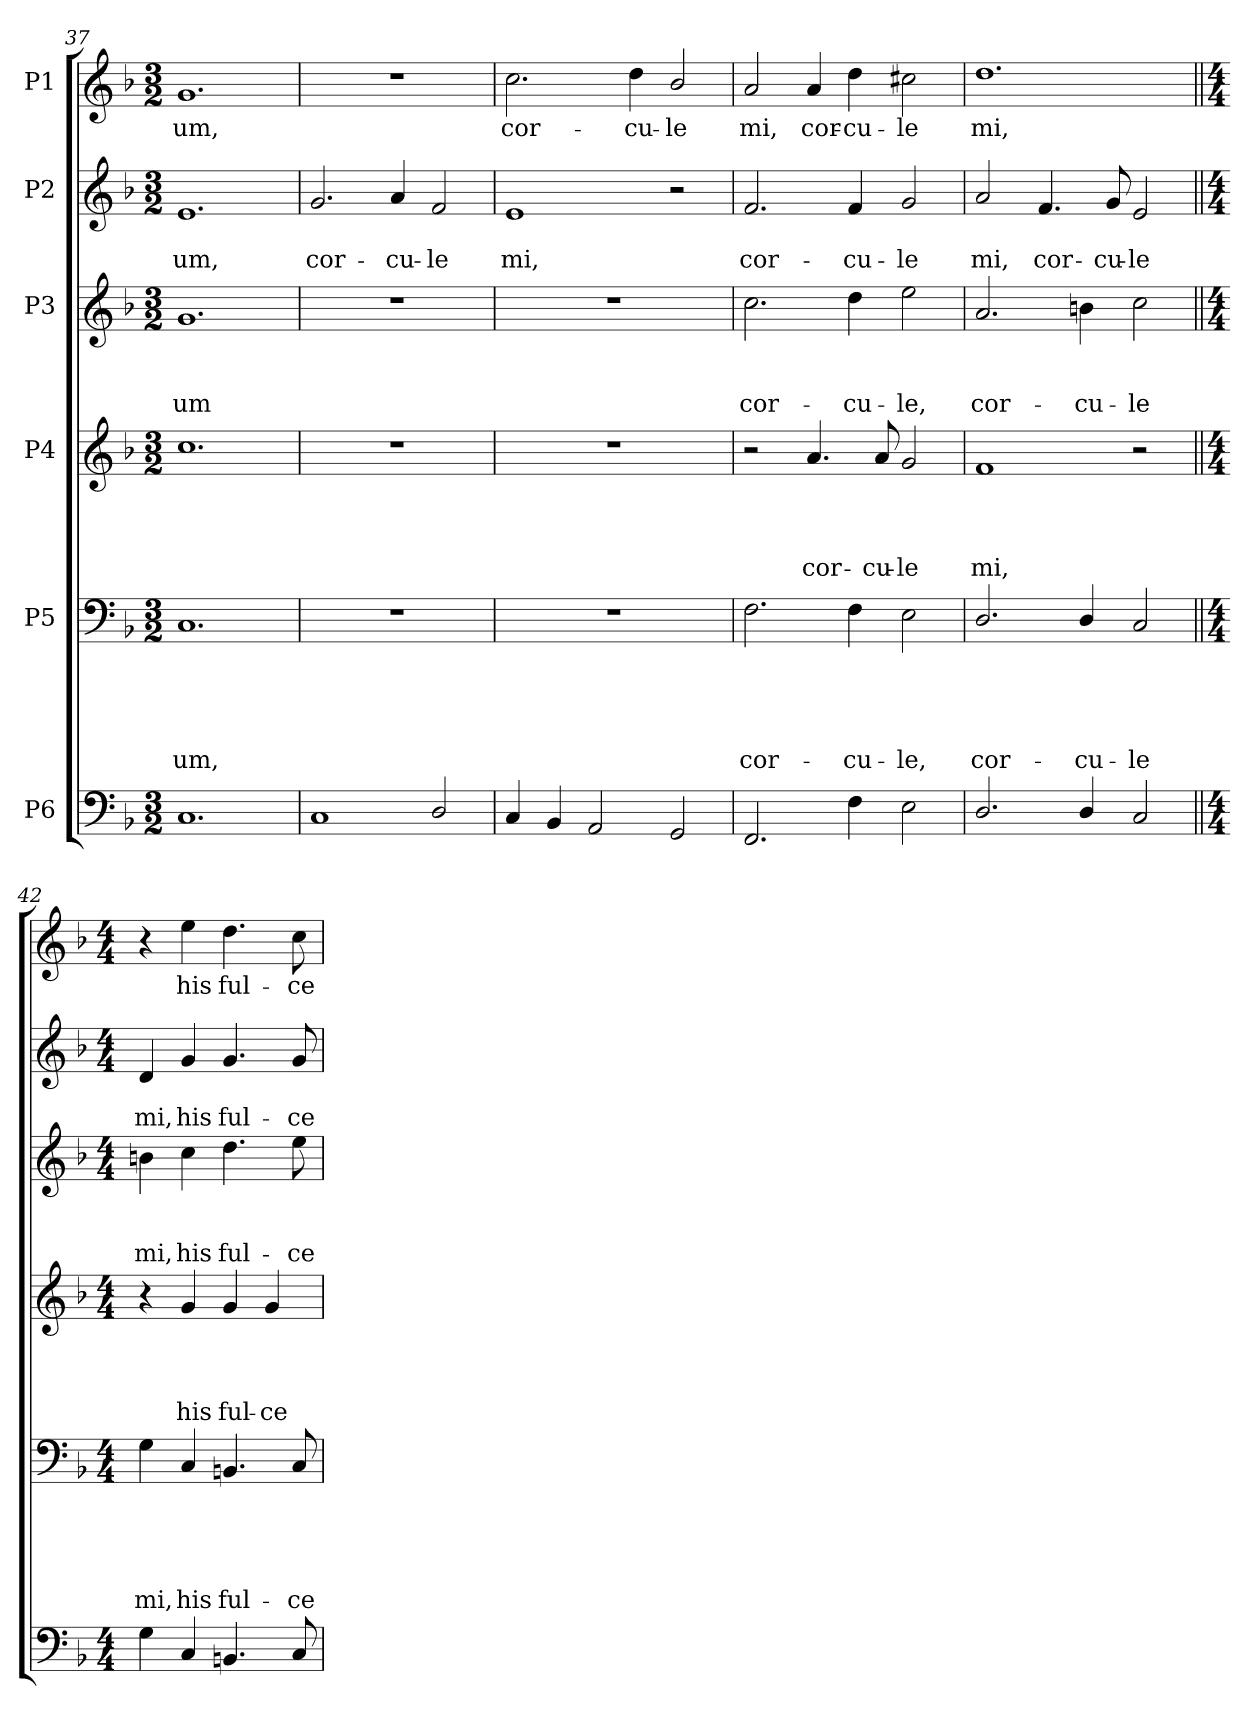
**kern	**kern	**text	**text	**text	**text	**text	**kern	**text	**text	**text	**text	**kern	**text	**text	**text	**kern	**text	**text	**kern	**text
*part6	*part5	*part5	*part5	*part5	*part5	*part5	*part4	*part4	*part4	*part4	*part4	*part3	*part3	*part3	*part3	*part2	*part2	*part2	*part1	*part1
*staff6	*staff5	*staff5	*staff5	*staff5	*staff5	*staff5	*staff4	*staff4	*staff4	*staff4	*staff4	*staff3	*staff3	*staff3	*staff3	*staff2	*staff2	*staff2	*staff1	*staff1
*I"P6	*I"P5	*	*	*	*	*	*I"P4	*	*	*	*	*I"P3	*	*	*	*I"P2	*	*	*I"P1	*
*clefF4	*clefF4	*	*	*	*	*	*clefG2	*	*	*	*	*clefG2	*	*	*	*clefG2	*	*	*clefG2	*
*	*	*	*	*	*	*	*ITrd7c12	*	*	*	*	*ITrd7c12	*	*	*	*	*	*	*	*
*k[b-]	*k[b-]	*	*	*	*	*	*k[b-]	*	*	*	*	*k[b-]	*	*	*	*k[b-]	*	*	*k[b-]	*
*F:	*F:	*	*	*	*	*	*F:	*	*	*	*	*F:	*	*	*	*F:	*	*	*F:	*
*M3/2	*M3/2	*	*	*	*	*	*M3/2	*	*	*	*	*M3/2	*	*	*	*M3/2	*	*	*M3/2	*
=37	=37	=37	=37	=37	=37	=37	=37	=37	=37	=37	=37	=37	=37	=37	=37	=37	=37	=37	=37	=37
!	!	!	!	!	!	!LO:LY:b	!	!	!	!	!	!	!	!	!LO:LY:b	!	!	!LO:LY:b	!	!LO:LY:b
1.C	1.C	.	.	.	.	-um,	1.c	.	.	.	.	1.G	.	.	-um	1.e	.	-um,	1.g	-um,
=38	=38	=38	=38	=38	=38	=38	=38	=38	=38	=38	=38	=38	=38	=38	=38	=38	=38	=38	=38	=38
!	!LO:N:vis=1	!	!	!	!	!	!LO:N:vis=1	!	!	!	!	!LO:N:vis=1	!	!	!	!	!	!LO:LY:b	!LO:N:vis=1	!
1C	1.r	.	.	.	.	.	1.r	.	.	.	.	1.r	.	.	.	2.g/	.	cor-	1.r	.
!	!	!	!	!	!	!	!	!	!	!	!	!	!	!	!	!	!	!LO:LY:b	!	!
.	.	.	.	.	.	.	.	.	.	.	.	.	.	.	.	4a/	.	-cu-	.	.
!	!	!	!	!	!	!	!	!	!	!	!	!	!	!	!	!	!	!LO:LY:b	!	!
2D/	.	.	.	.	.	.	.	.	.	.	.	.	.	.	.	2f/	.	-le	.	.
!!LO:PB:g=z
=39	=39	=39	=39	=39	=39	=39	=39	=39	=39	=39	=39	=39	=39	=39	=39	=39	=39	=39	=39	=39
!	!LO:N:vis=1	!	!	!	!	!	!LO:N:vis=1	!	!	!	!	!LO:N:vis=1	!	!	!	!	!	!LO:LY:b	!	!LO:LY:b
4C/	1.r	.	.	.	.	.	1.r	.	.	.	.	1.r	.	.	.	1e	.	mi,	2.cc\	cor-
4BB-/	.	.	.	.	.	.	.	.	.	.	.	.	.	.	.	.	.	.	.	.
2AA/	.	.	.	.	.	.	.	.	.	.	.	.	.	.	.	.	.	.	.	.
!	!	!	!	!	!	!	!	!	!	!	!	!	!	!	!	!	!	!	!	!LO:LY:b
.	.	.	.	.	.	.	.	.	.	.	.	.	.	.	.	.	.	.	4dd\	-cu-
!	!	!	!	!	!	!	!	!	!	!	!	!	!	!	!	!	!	!	!	!LO:LY:b
2GG/	.	.	.	.	.	.	.	.	.	.	.	.	.	.	.	2r	.	.	2b-/	-le
=40	=40	=40	=40	=40	=40	=40	=40	=40	=40	=40	=40	=40	=40	=40	=40	=40	=40	=40	=40	=40
!	!	!	!	!	!	!LO:LY:b	!	!	!	!	!	!	!	!	!LO:LY:b	!	!	!LO:LY:b	!	!LO:LY:b
2.FF/	2.F\	.	.	.	.	cor-	2r	.	.	.	.	2.c\	.	.	cor-	2.f/	.	cor-	2a/	mi,
!	!	!	!	!	!	!	!	!	!	!	!LO:LY:b	!	!	!	!	!	!	!	!	!LO:LY:b
.	.	.	.	.	.	.	4.A/	.	.	.	cor-	.	.	.	.	.	.	.	4a/	cor-
!	!	!	!	!	!	!LO:LY:b	!	!	!	!	!	!	!	!	!LO:LY:b	!	!	!LO:LY:b	!	!LO:LY:b
4F\	4F\	.	.	.	.	-cu-	.	.	.	.	.	4d\	.	.	-cu-	4f/	.	-cu-	4dd\	-cu-
!	!	!	!	!	!	!	!	!	!	!	!LO:LY:b	!	!	!	!	!	!	!	!	!
.	.	.	.	.	.	.	8A/	.	.	.	-cu-	.	.	.	.	.	.	.	.	.
!	!	!	!	!	!	!LO:LY:b	!	!	!	!	!LO:LY:b	!	!	!	!LO:LY:b	!	!	!LO:LY:b	!	!LO:LY:b
2E\	2E\	.	.	.	.	-le,	2G/	.	.	.	-le	2e\	.	.	-le,	2g/	.	-le	2cc#X\	-le
=41	=41	=41	=41	=41	=41	=41	=41	=41	=41	=41	=41	=41	=41	=41	=41	=41	=41	=41	=41	=41
!	!	!	!	!	!	!LO:LY:b	!	!	!	!	!LO:LY:b	!	!	!	!LO:LY:b	!	!	!LO:LY:b	!	!LO:LY:b
2.D/	2.D/	.	.	.	.	cor-	1F	.	.	.	mi,	2.A/	.	.	cor-	2a/	.	mi,	1.dd	mi,
!	!	!	!	!	!	!	!	!	!	!	!	!	!	!	!	!	!	!LO:LY:b	!	!
.	.	.	.	.	.	.	.	.	.	.	.	.	.	.	.	4.f/	.	cor-	.	.
!	!	!	!	!	!	!LO:LY:b	!	!	!	!	!	!	!	!	!LO:LY:b	!	!	!	!	!
4D/	4D/	.	.	.	.	-cu-	.	.	.	.	.	4Bn\	.	.	-cu-	.	.	.	.	.
!	!	!	!	!	!	!	!	!	!	!	!	!	!	!	!	!	!	!LO:LY:b	!	!
.	.	.	.	.	.	.	.	.	.	.	.	.	.	.	.	8g/	.	-cu-	.	.
!	!	!	!	!	!	!LO:LY:b	!	!	!	!	!	!	!	!	!LO:LY:b	!	!	!LO:LY:b	!	!
2C/	2C/	.	.	.	.	-le	2r	.	.	.	.	2c\	.	.	-le	2e/	.	-le	.	.
=42||	=42||	=42||	=42||	=42||	=42||	=42||	=42||	=42||	=42||	=42||	=42||	=42||	=42||	=42||	=42||	=42||	=42||	=42||	=42||	=42||
*M4/4	*M4/4	*	*	*	*	*	*M4/4	*	*	*	*	*M4/4	*	*	*	*M4/4	*	*	*M4/4	*
!	!	!	!	!	!	!LO:LY:b	!	!	!	!	!	!	!	!	!LO:LY:b	!	!	!LO:LY:b	!	!
4G\	4G\	.	.	.	.	mi,	4r	.	.	.	.	4Bn\	.	.	mi,	4d/	.	mi,	4r	.
!	!	!	!	!	!	!LO:LY:b	!	!	!	!	!LO:LY:b	!	!	!	!LO:LY:b	!	!	!LO:LY:b	!	!LO:LY:b
4C/	4C/	.	.	.	.	his	4G/	.	.	.	his	4c\	.	.	his	4g/	.	his	4ee\	his
!	!	!	!	!	!	!LO:LY:b	!	!	!	!	!LO:LY:b	!	!	!	!LO:LY:b	!	!	!LO:LY:b	!	!LO:LY:b
4.BBn/	4.BBn/	.	.	.	.	ful-	4G/	.	.	.	ful-	4.d\	.	.	ful-	4.g/	.	ful-	4.dd\	ful-
!	!	!	!	!	!	!	!	!	!	!	!LO:LY:b	!	!	!	!	!	!	!	!	!
.	.	.	.	.	.	.	4G/	.	.	.	-ce	.	.	.	.	.	.	.	.	.
!	!	!	!	!	!	!LO:LY:b	!	!	!	!	!	!	!	!	!LO:LY:b	!	!	!LO:LY:b	!	!LO:LY:b
8C/	8C/	.	.	.	.	-ce	.	.	.	.	.	8e\	.	.	-ce	8g/	.	-ce	8cc\	-ce
=	=	=	=	=	=	=	=	=	=	=	=	=	=	=	=	=	=	=	=	=
*-	*-	*-	*-	*-	*-	*-	*-	*-	*-	*-	*-	*-	*-	*-	*-	*-	*-	*-	*-	*-
